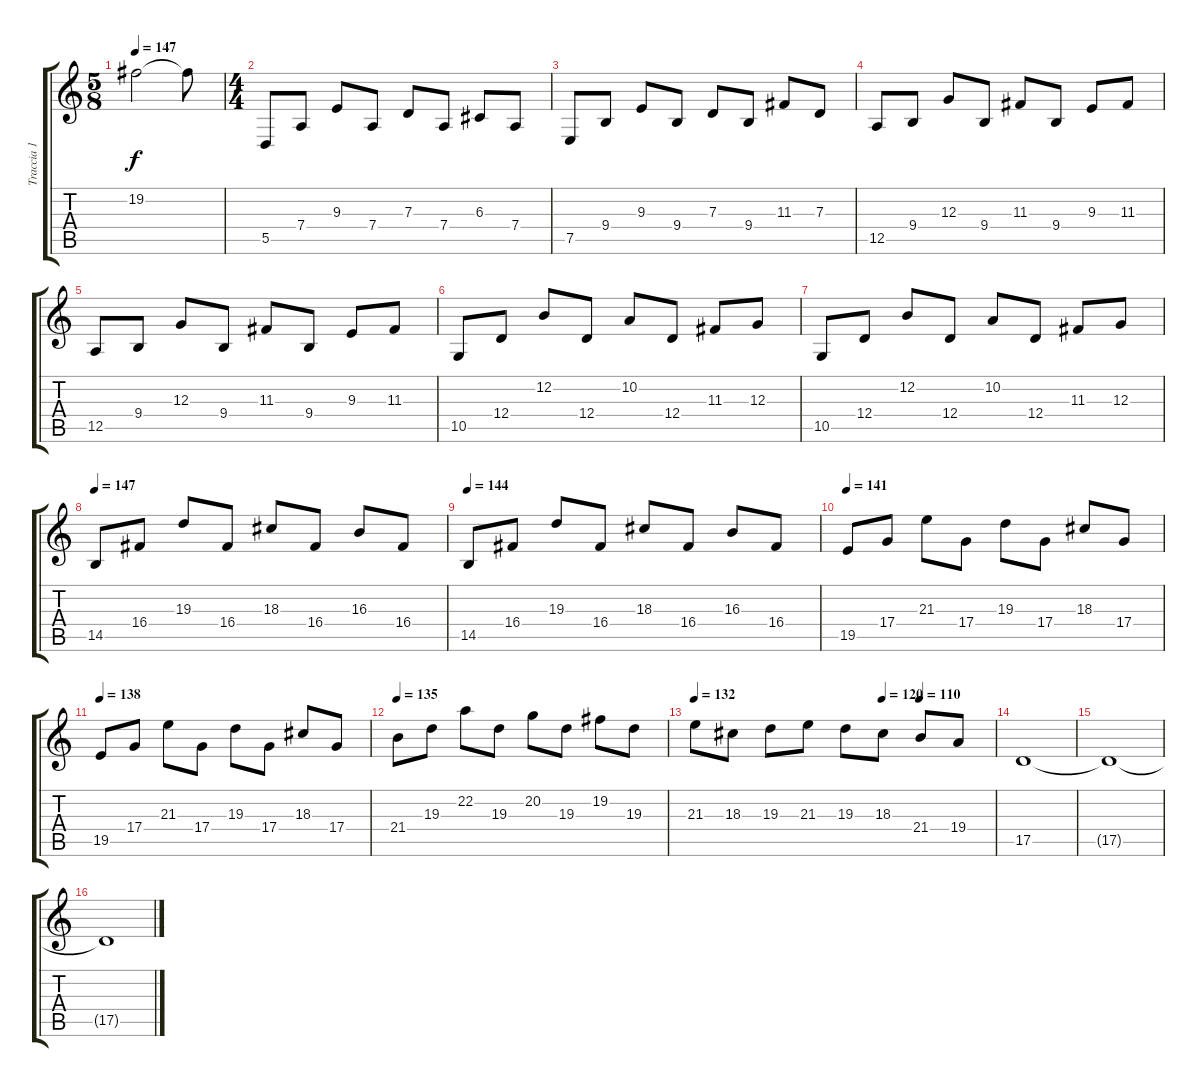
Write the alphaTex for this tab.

\track ("Traccia 1" "Traccia 1") {instrument violin}
\staff {score tabs}
\tuning (E4 B3 G3 D3 A2 E2) {hide}
\ts (5 8)
\tempo 147
\clef g2
\ks c
19.2{t}.2{dy f} 19.2{t}.8 |
\ts (4 4)
5.5.8{balance 0} 7.4.8 9.3.8 7.4.8 7.3.8 7.4.8 6.3.8 7.4.8 |
7.5.8{volume 0} 9.4.8 9.3.8 9.4.8 7.3.8 9.4.8 11.3.8 7.3.8 |
12.5.8{volume 14} 9.4.8 12.3.8 9.4.8 11.3.8 9.4.8 9.3.8 11.3.8 |
12.5.8{volume 13} 9.4.8 12.3.8 9.4.8 11.3.8 9.4.8 9.3.8 11.3.8 |
10.5.8{volume 0} 12.4.8 12.2.8 12.4.8 10.2.8 12.4.8 11.3.8 12.3.8 |
10.5.8{volume 11} 12.4.8 12.2.8 12.4.8 10.2.8 12.4.8 11.3.8 12.3.8 |
\tempo 147
14.5.8{volume 11} 16.4.8 19.3.8 16.4.8 18.3.8 16.4.8 16.3.8 16.4.8 |
\tempo 144
14.5.8{volume 9} 16.4.8 19.3.8 16.4.8 18.3.8 16.4.8 16.3.8 16.4.8 |
\tempo 141
19.5.8{volume 0} 17.4.8 21.3.8 17.4.8 19.3.8 17.4.8 18.3.8 17.4.8 |
\tempo 138
19.5.8{volume 7} 17.4.8 21.3.8 17.4.8 19.3.8 17.4.8 18.3.8 17.4.8 |
\tempo 135
21.4.8{volume 8} 19.3.8 22.2.8 19.3.8 20.2.8 19.3.8 19.2.8 19.3.8 |
\tempo 132
\tempo (120 0.625)
\tempo (110 0.75)
21.3.8{volume 6} 18.3.8 19.3.8 21.3.8 19.3.8 18.3.8 21.4.8 19.4.8 |
17.5.1{volume 6} |
17.5{t}.1{volume 5} |
17.5{t}.1{volume 4}
